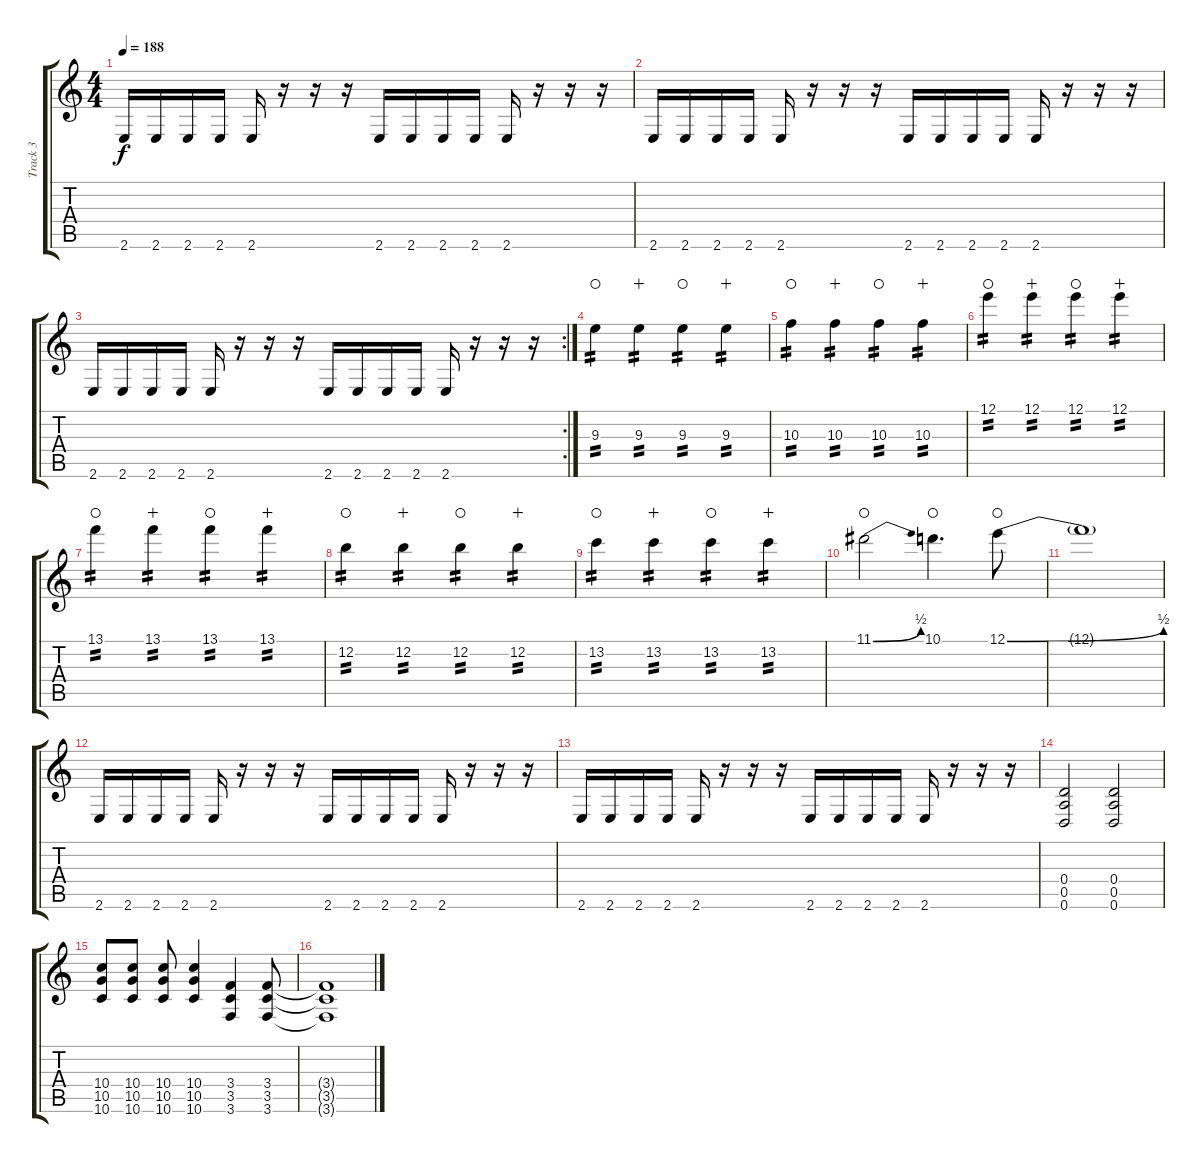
\track ("Track 3" "Track 3") {instrument distortionguitar}
\staff {score tabs}
\tuning (E4 B3 G3 D3 A2 D2) {hide}
\ts (4 4)
\tempo 188
\clef g2
\ks c
2.6.16{dy f} 2.6.16 2.6.16 2.6.16 2.6.16 r.16 r.16 r.16 2.6.16 2.6.16 2.6.16 2.6.16 2.6.16 r.16 r.16 r.16 |
2.6.16 2.6.16 2.6.16 2.6.16 2.6.16 r.16 r.16 r.16 2.6.16 2.6.16 2.6.16 2.6.16 2.6.16 r.16 r.16 r.16 |
\rc 2
2.6.16 2.6.16 2.6.16 2.6.16 2.6.16 r.16 r.16 r.16 2.6.16 2.6.16 2.6.16 2.6.16 2.6.16 r.16 r.16 r.16 |
9.3.4{tp 2 waho} 9.3.4{tp 2 wahc} 9.3.4{tp 2 waho} 9.3.4{tp 2 wahc} |
10.3.4{tp 2 waho} 10.3.4{tp 2 wahc} 10.3.4{tp 2 waho} 10.3.4{tp 2 wahc} |
12.1.4{tp 2 waho} 12.1.4{tp 2 wahc} 12.1.4{tp 2 waho} 12.1.4{tp 2 wahc} |
13.1.4{tp 2 waho} 13.1.4{tp 2 wahc} 13.1.4{tp 2 waho} 13.1.4{tp 2 wahc} |
12.2.4{tp 2 waho} 12.2.4{tp 2 wahc} 12.2.4{tp 2 waho} 12.2.4{tp 2 wahc} |
13.2.4{tp 2 waho} 13.2.4{tp 2 wahc} 13.2.4{tp 2 waho} 13.2.4{tp 2 wahc} |
11.1{be (bend 0 0 60 2)}.2{waho} 10.1.4{d waho} 12.1{be (bend 0 0 60 2)}.8{waho} |
12.1{t}.1 |
2.6.16 2.6.16 2.6.16 2.6.16 2.6.16 r.16 r.16 r.16 2.6.16 2.6.16 2.6.16 2.6.16 2.6.16 r.16 r.16 r.16 |
2.6.16 2.6.16 2.6.16 2.6.16 2.6.16 r.16 r.16 r.16 2.6.16 2.6.16 2.6.16 2.6.16 2.6.16 r.16 r.16 r.16 |
(0.4 0.5 0.6).2 (0.4 0.5 0.6).2 |
(10.4 10.5 10.6).8 (10.4 10.5 10.6).8 (10.4 10.5 10.6).8 (10.4 10.5 10.6).4 (3.4 3.5 3.6).4 (3.4 3.5 3.6).8 |
(3.4{t} 3.5{t} 3.6{t}).1
